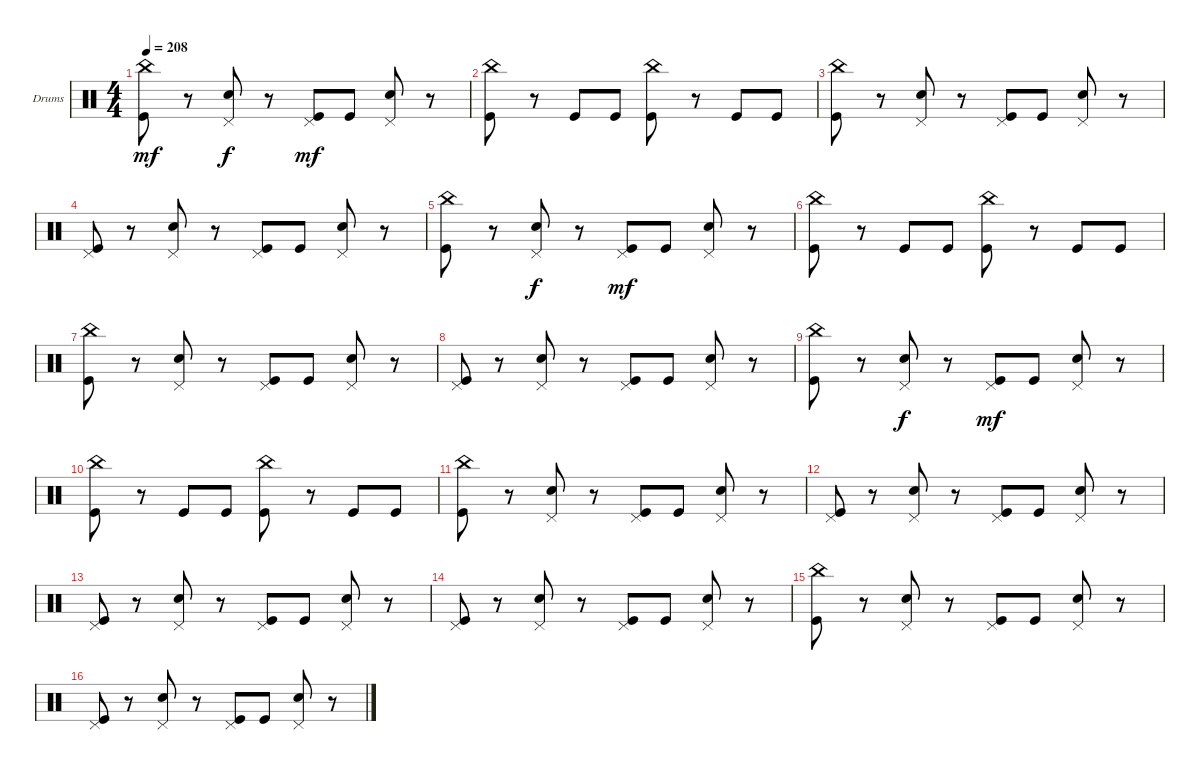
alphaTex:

\defaultSystemsLayout 4
\bracketExtendMode groupsimilarinstruments
\firstSystemTrackNameOrientation horizontal
\otherSystemsTrackNameOrientation horizontal
\track ("Drumkit" "Drums") {instrument percussion}
\staff {score}
\articulation defaults
\ts (4 4)
\tempo 208
\clef neutral
\ks c
("Kick (hit)" "China (hit)").8{dy mf} r.8 ("Snare (hit) 2" "Pedal Hi-Hat (hit)").8{dy f} r.8 ("Kick (hit)" "Pedal Hi-Hat (hit)").8{dy mf} "Kick (hit)".8 ("Snare (hit) 2" "Pedal Hi-Hat (hit)").8 r.8 |
("Kick (hit)" "China (hit)").8 r.8 "Kick (hit)".8 "Kick (hit)".8 ("China (hit)" "Kick (hit)").8 r.8 "Kick (hit)".8 "Kick (hit)".8 |
("Kick (hit)" "China (hit)").8 r.8 ("Snare (hit) 2" "Pedal Hi-Hat (hit)").8 r.8 ("Kick (hit)" "Pedal Hi-Hat (hit)").8 "Kick (hit)".8 ("Pedal Hi-Hat (hit)" "Snare (hit) 2").8 r.8 |
("Kick (hit)" "Pedal Hi-Hat (hit)").8 r.8 ("Snare (hit) 2" "Pedal Hi-Hat (hit)").8 r.8 ("Kick (hit)" "Pedal Hi-Hat (hit)").8 "Kick (hit)".8 ("Pedal Hi-Hat (hit)" "Snare (hit) 2").8 r.8 |
("Kick (hit)" "China (hit)").8 r.8 ("Snare (hit) 2" "Pedal Hi-Hat (hit)").8{dy f} r.8 ("Kick (hit)" "Pedal Hi-Hat (hit)").8{dy mf} "Kick (hit)".8 ("Snare (hit) 2" "Pedal Hi-Hat (hit)").8 r.8 |
("Kick (hit)" "China (hit)").8 r.8 "Kick (hit)".8 "Kick (hit)".8 ("China (hit)" "Kick (hit)").8 r.8 "Kick (hit)".8 "Kick (hit)".8 |
("Kick (hit)" "China (hit)").8 r.8 ("Snare (hit) 2" "Pedal Hi-Hat (hit)").8 r.8 ("Kick (hit)" "Pedal Hi-Hat (hit)").8 "Kick (hit)".8 ("Pedal Hi-Hat (hit)" "Snare (hit) 2").8 r.8 |
("Kick (hit)" "Pedal Hi-Hat (hit)").8 r.8 ("Snare (hit) 2" "Pedal Hi-Hat (hit)").8 r.8 ("Kick (hit)" "Pedal Hi-Hat (hit)").8 "Kick (hit)".8 ("Pedal Hi-Hat (hit)" "Snare (hit) 2").8 r.8 |
("Kick (hit)" "China (hit)").8 r.8 ("Snare (hit) 2" "Pedal Hi-Hat (hit)").8{dy f} r.8 ("Kick (hit)" "Pedal Hi-Hat (hit)").8{dy mf} "Kick (hit)".8 ("Snare (hit) 2" "Pedal Hi-Hat (hit)").8 r.8 |
("Kick (hit)" "China (hit)").8 r.8 "Kick (hit)".8 "Kick (hit)".8 ("China (hit)" "Kick (hit)").8 r.8 "Kick (hit)".8 "Kick (hit)".8 |
("Kick (hit)" "China (hit)").8 r.8 ("Snare (hit) 2" "Pedal Hi-Hat (hit)").8 r.8 ("Kick (hit)" "Pedal Hi-Hat (hit)").8 "Kick (hit)".8 ("Pedal Hi-Hat (hit)" "Snare (hit) 2").8 r.8 |
("Kick (hit)" "Pedal Hi-Hat (hit)").8 r.8 ("Snare (hit) 2" "Pedal Hi-Hat (hit)").8 r.8 ("Kick (hit)" "Pedal Hi-Hat (hit)").8 "Kick (hit)".8 ("Pedal Hi-Hat (hit)" "Snare (hit) 2").8 r.8 |
("Kick (hit)" "Pedal Hi-Hat (hit)").8 r.8 ("Snare (hit) 2" "Pedal Hi-Hat (hit)").8 r.8 ("Kick (hit)" "Pedal Hi-Hat (hit)").8 "Kick (hit)".8 ("Pedal Hi-Hat (hit)" "Snare (hit) 2").8 r.8 |
("Kick (hit)" "Pedal Hi-Hat (hit)").8 r.8 ("Snare (hit) 2" "Pedal Hi-Hat (hit)").8 r.8 ("Kick (hit)" "Pedal Hi-Hat (hit)").8 "Kick (hit)".8 ("Pedal Hi-Hat (hit)" "Snare (hit) 2").8 r.8 |
("Kick (hit)" "China (hit)").8 r.8 ("Snare (hit) 2" "Pedal Hi-Hat (hit)").8 r.8 ("Kick (hit)" "Pedal Hi-Hat (hit)").8 "Kick (hit)".8 ("Pedal Hi-Hat (hit)" "Snare (hit) 2").8 r.8 |
("Kick (hit)" "Pedal Hi-Hat (hit)").8 r.8 ("Snare (hit) 2" "Pedal Hi-Hat (hit)").8 r.8 ("Kick (hit)" "Pedal Hi-Hat (hit)").8 "Kick (hit)".8 ("Pedal Hi-Hat (hit)" "Snare (hit) 2").8 r.8
